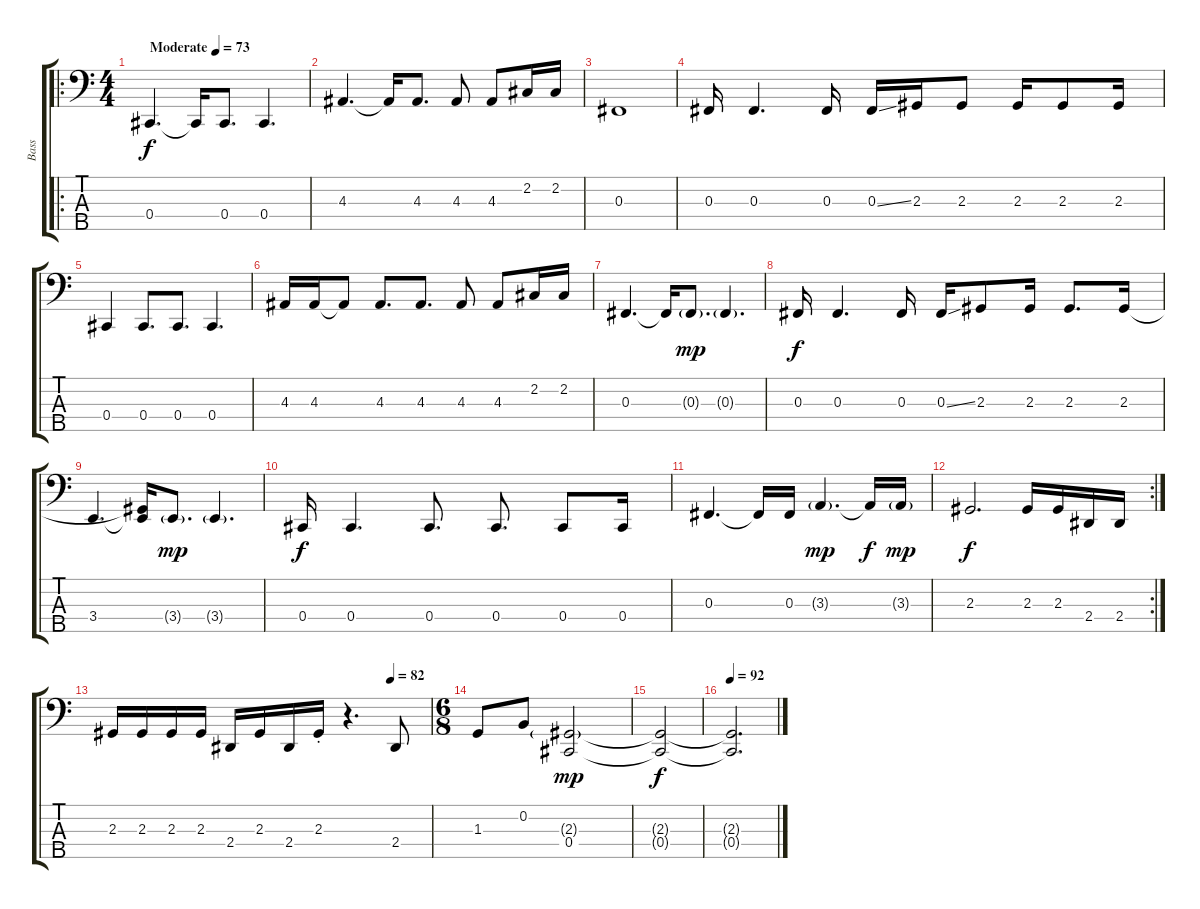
\track ("Bass" "Bass") {instrument electricbassfinger}
\staff {score tabs}
\tuning (E2 B1 Gb1 Db1 Ab0) {hide}
\ro
\ts (4 4)
\tempo (73 "Moderate")
\clef f4
\ks c
0.4.4{d dy f instrument electricbassfinger} 0.4{t}.16 0.4.8{d} 0.4.4{d} |
4.3.4{d} 4.3{t}.16 4.3.8{d} 4.3.8 4.3.8 2.2.16 2.2.16 |
0.3.1 |
0.3.16 0.3.4{d} 0.3.16 0.3{ss}.16 2.3.16 2.3.8 2.3.16 2.3.8 2.3.16 |
0.4.4 0.4.8{d} 0.4.8{d} 0.4.4{d} |
4.3.16 4.3.16 4.3{t}.8 4.3.8{d} 4.3.8{d} 4.3.8 4.3.8 2.2.16 2.2.16 |
0.3.4{d} 0.3{t}.16 0.3{g}.8{d dy mp} 0.3{g}.4{d} |
0.3.16{dy f} 0.3.4{d} 0.3.16 0.3{ss}.16 2.3.8 2.3.16 2.3.8{d} 2.3.16 |
3.4.4{d} (2.3{t} 3.4{t}).16 3.4{g}.8{d dy mp} 3.4{g}.4{d} |
0.4.16{dy f} 0.4.4{d} 0.4.8{d} 0.4.8{d} 0.4.8 0.4.16 |
0.3.4{d} 0.3{t}.16 0.3.16 3.3{g}.4{d dy mp} 3.3{t}.16{dy f} 3.3{g}.16{dy mp} |
\rc 2
2.3.2{d dy f} 2.3.16 2.3.16 2.4.16 2.4.16 |
\tempo (82 0.875)
2.3.16 2.3.16 2.3.16 2.3.16 2.4.16 2.3.16 2.4.16 2.3{st}.16 r.4{d} 2.4.8 |
\ts (6 8)
1.3.8 0.2.8 (2.3{g} 0.4).2{dy mp} |
(2.3{t} 0.4{t}).2{dy f} |
\tempo 92
(2.3{t} 0.4{t}).2{d}
